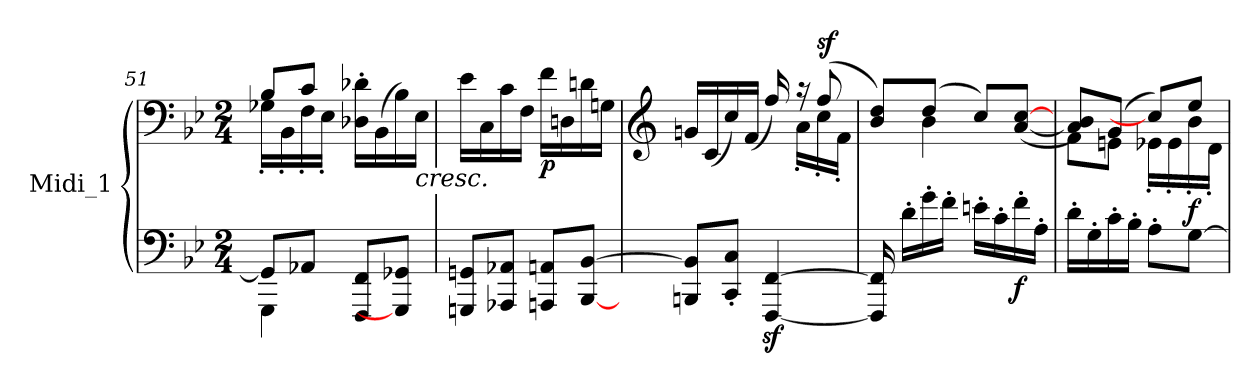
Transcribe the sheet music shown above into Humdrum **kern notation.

**kern	**kern	**dynam
*part1	*part1	*part1
*staff2	*staff1	*staff1/2
*I"Midi_1	*	*
*clefF4	*clefF4	*
*k[b-e-]	*k[b-e-]	*
*B-:	*B-:	*
*M2/4	*M2/4	*
=51	=51	=51
*^	*^	*
8GG-/L]	4GGG\	8B-/L	16G-X'\LL	.
.	.	.	16BB-'\	.
8AA-X/J	.	8c/J	16F'\	.
.	.	.	16E-'\JJ	.
8FFF/ 8FF/L	4ryy	16D-X\' 16d-X\'LL	4ryy	.
.	.	(<16BB-\	.	.
8GGG-/] 8GG-X/J	.	16B-\)	.	.
!	!	!	!	!LO:HP:b
.	.	16E-\JJ	.	<
=52	=52	=52	=52	=52
8GGGni/ 8GGni/L	2ryy	16e-\LL	2ryy	.
.	.	16C\	.	.
8AAA-X/ 8AA-X/J	.	16c\	.	.
.	.	16F\JJ	.	.
!	!	!	!	!LO:DY:b
8AAAn/ 8AAn/L	.	16f\LL	.	p
.	.	16Dni\	.	.
[8BBB-/ [8BB-/J	.	16dni\	.	.
.	.	16Gni\JJ	.	.
*v	*v	*	*	*
*	*v	*v	*
.	.	[
!!LO:LB:g=z
=53	=53	=53
*	*clefG2	*
*	*^	*
8BBBni/ 8BB-i/]L	16gni/LL	4ryy	.
.	(>16c/	.	.
8CC/' 8C/'J	16cc/)	.	.
.	(>16f/JJ	.	.
[4FFF/z< [4FF/z<	16ff/)	16ryy	.
.	16r	16a'\LL	.
!	!	!	!LO:DY:a
.	(>8ff/	16cc'\	sf
.	.	16f'\JJ	.
=54	=54	=54	=54
16FFF/] 16FF/]	8b-/ 8dd/L)	8ryy	.
16d'\LL	.	.	.
16g'\	(>8dd/J	4b-\	.
16f'\JJ	.	.	.
16en'\LL	8cc/L)	.	.
16c'\	.	.	.
!	!	!	!LO:DY:b=2
16f'\	(>[8a/ [8cc/J	8ryy	f
16A'\JJ	.	.	.
=55	=55	=55	=55
16d'\LL	8a/] 8b-/L)	8f\L	.
16G'\	.	.	.
16c'\	(>8g/J	8en\J	.
16B-'\JJ	.	.	.
8A'\L	8cc/L])	16e-X'\LL	.
.	.	16e-'\	.
!	!	!	!LO:DY:b
[8G\J	8ee-/J	16b-'\	f
.	.	16d'\JJ	.
*	*v	*v	*
=	=	=
*-	*-	*-
